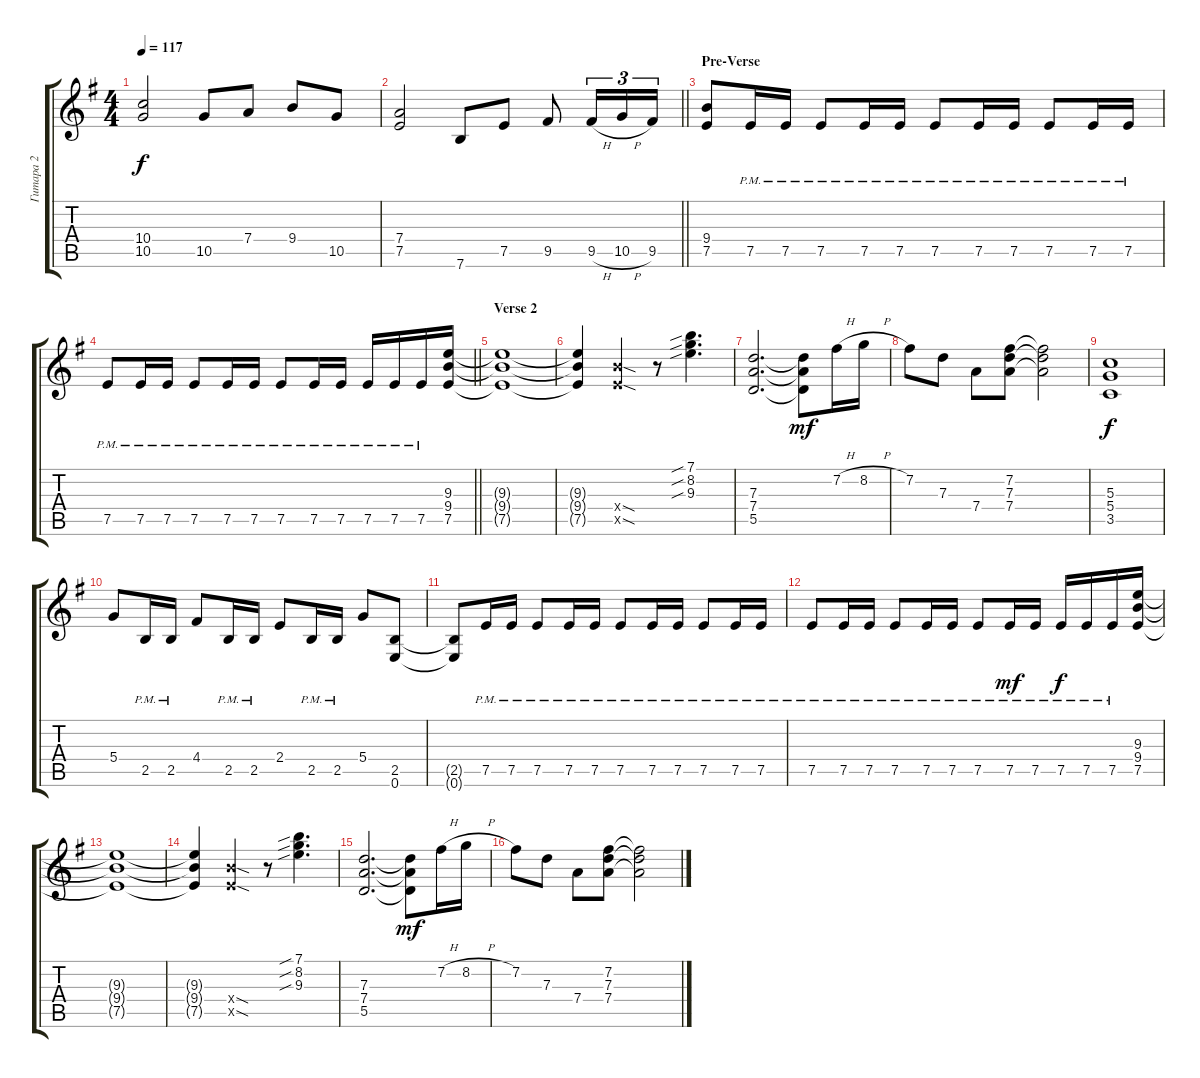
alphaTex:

\track ("Гитара 2" "Гитара 2") {instrument distortionguitar}
\staff {score tabs}
\tuning (E4 B3 G3 D3 A2 E2) {hide}
\ts (4 4)
\tempo 117
\clef g2
\ks eminor
(10.4 10.5).2{dy f} 10.5.8 7.4.8 9.4.8 10.5.8 |
\barLineRight lightlight
(7.4 7.5).2 7.6.8 7.5.8 9.5.8 9.5{h}.16{tu (3 2)} 10.5{h}.16{tu (3 2)} 9.5.16{tu (3 2)} |
\section ("" "Pre-Verse")
(9.4 7.5).8 7.5{pm}.16 7.5{pm}.16 7.5{pm}.8 7.5{pm}.16 7.5{pm}.16 7.5{pm}.8 7.5{pm}.16 7.5{pm}.16 7.5{pm}.8 7.5{pm}.16 7.5{pm}.16 |
\barLineRight lightlight
7.5{pm}.8 7.5{pm}.16 7.5{pm}.16 7.5{pm}.8 7.5{pm}.16 7.5{pm}.16 7.5{pm}.8 7.5{pm}.16 7.5{pm}.16 7.5{pm}.16 7.5{pm}.16 7.5{pm}.16 (9.3 9.4 7.5).16 |
\section ("" "Verse 2")
(9.3{t} 9.4{t} 7.5{t}).1 |
(9.3{t} 9.4{t} 7.5{t}).4 (9.4{sod x} 7.5{sod x}).4 r.8 (7.1{sib} 8.2{sib} 9.3{sib}).4{d} |
(7.3 7.4 5.5).2{d} (7.3{t} 7.4{t} 5.5{t}).8{dy mf} 7.2{h}.16 8.2{h}.16 |
7.2.8 7.3.8 7.4.8 (7.2 7.3 7.4).8 (7.2{t} 7.3{t} 7.4{t}).2 |
(5.3 5.4 3.5).1{dy f} |
5.4.8 2.5{pm}.16 2.5{pm}.16 4.4.8 2.5{pm}.16 2.5{pm}.16 2.4.8 2.5{pm}.16 2.5{pm}.16 5.4.8 (2.5 0.6).8 |
(2.5{t} 0.6{t}).8 7.5{pm}.16 7.5{pm}.16 7.5{pm}.8 7.5{pm}.16 7.5{pm}.16 7.5{pm}.8 7.5{pm}.16 7.5{pm}.16 7.5{pm}.8 7.5{pm}.16 7.5{pm}.16 |
7.5{pm}.8 7.5{pm}.16 7.5{pm}.16 7.5{pm}.8 7.5{pm}.16 7.5{pm}.16 7.5{pm}.8 7.5{pm}.16{dy mf} 7.5{pm}.16 7.5{pm}.16{dy f} 7.5{pm}.16 7.5{pm}.16 (9.3 9.4 7.5).16 |
(9.3{t} 9.4{t} 7.5{t}).1 |
(9.3{t} 9.4{t} 7.5{t}).4 (9.4{sod x} 7.5{sod x}).4 r.8 (7.1{sib} 8.2{sib} 9.3{sib}).4{d} |
(7.3 7.4 5.5).2{d} (7.3{t} 7.4{t} 5.5{t}).8{dy mf} 7.2{h}.16 8.2{h}.16 |
7.2.8 7.3.8 7.4.8 (7.2 7.3 7.4).8 (7.2{t} 7.3{t} 7.4{t}).2
